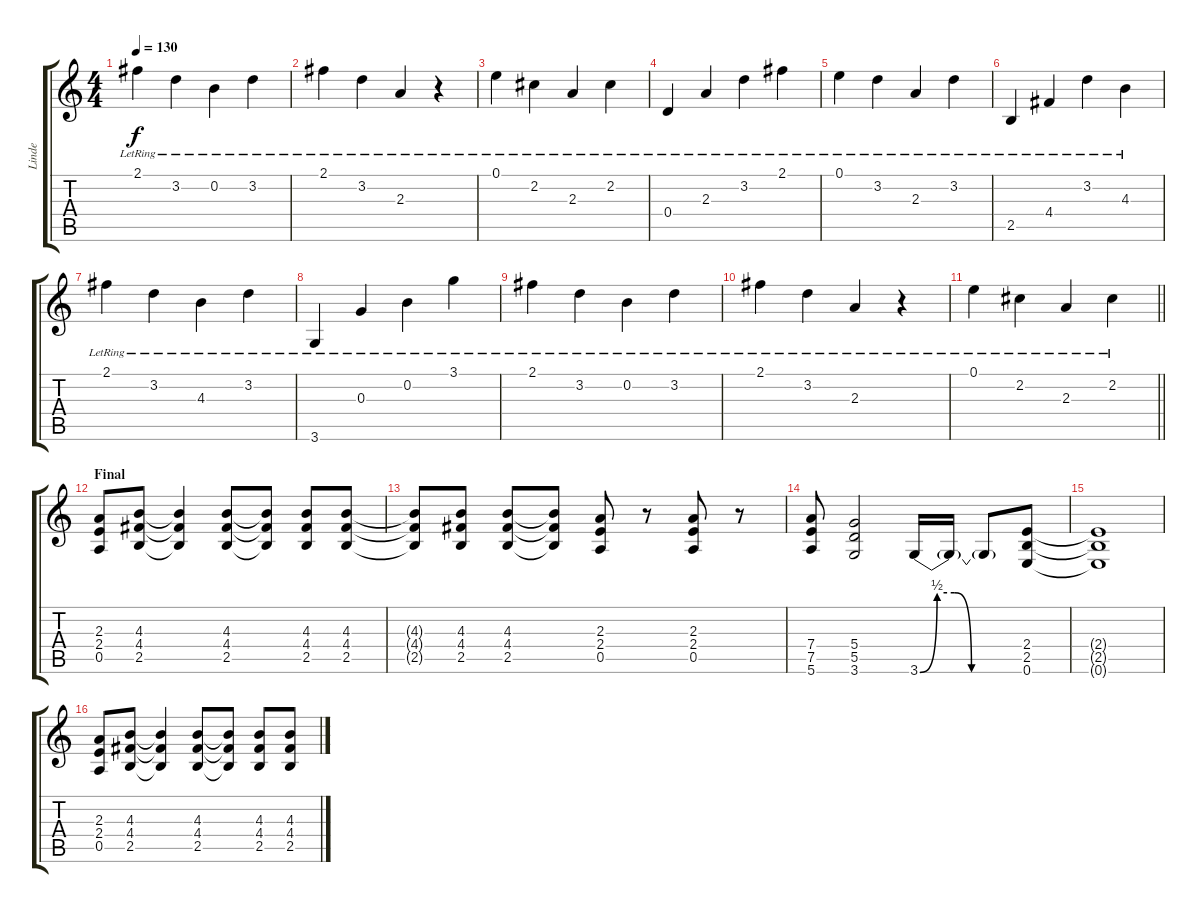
\track ("Linde" "Linde") {instrument overdrivenguitar}
\staff {score tabs}
\tuning (E4 B3 G3 D3 A2 E2) {hide}
\ts (4 4)
\tempo 130
\clef g2
\ks c
2.1{lr}.4{dy f} 3.2{lr}.4 0.2{lr}.4 3.2{lr}.4 |
2.1{lr}.4 3.2{lr}.4 2.3{lr}.4 r.4 |
0.1{lr}.4 2.2{lr}.4 2.3{lr}.4 2.2{lr}.4 |
0.4{lr}.4{volume 11 instrument electricguitarjazz} 2.3{lr}.4 3.2{lr}.4 2.1{lr}.4 |
0.1{lr}.4 3.2{lr}.4 2.3{lr}.4 3.2{lr}.4 |
2.5{lr}.4 4.4{lr}.4 3.2{lr}.4 4.3{lr}.4 |
2.1{lr}.4 3.2{lr}.4 4.3{lr}.4 3.2{lr}.4 |
3.6{lr}.4 0.3{lr}.4 0.2{lr}.4 3.1{lr}.4 |
2.1{lr}.4 3.2{lr}.4 0.2{lr}.4 3.2{lr}.4 |
2.1{lr}.4 3.2{lr}.4 2.3{lr}.4 r.4 |
\barLineRight lightlight
0.1{lr}.4 2.2{lr}.4 2.3{lr}.4 2.2{lr}.4 |
\section ("" "Final")
(2.3 2.4 0.5).8{volume 11 instrument overdrivenguitar} (4.3 4.4 2.5).8 (4.3{t} 4.4{t} 2.5{t}).4 (4.3 4.4 2.5).8 (4.3{t} 4.4{t} 2.5{t}).8 (4.3 4.4 2.5).8 (4.3 4.4 2.5).8 |
(4.3{t} 4.4{t} 2.5{t}).8 (4.3 4.4 2.5).8 (4.3 4.4 2.5).8 (4.3{t} 4.4{t} 2.5{t}).8 (2.3 2.4 0.5).8 r.8 (2.3 2.4 0.5).8 r.8 |
(7.4 7.5 5.6).8 (5.4 5.5 3.6).2 3.6{be (custom 0 0 10 2 20 2 30 0 60 0)}.16 3.6{t}.16 3.6{t}.8 (2.4 2.5 0.6).8 |
(2.4{t} 2.5{t} 0.6{t}).1 |
(2.3 2.4 0.5).8 (4.3 4.4 2.5).8 (4.3{t} 4.4{t} 2.5{t}).4 (4.3 4.4 2.5).8 (4.3{t} 4.4{t} 2.5{t}).8 (4.3 4.4 2.5).8 (4.3 4.4 2.5).8
